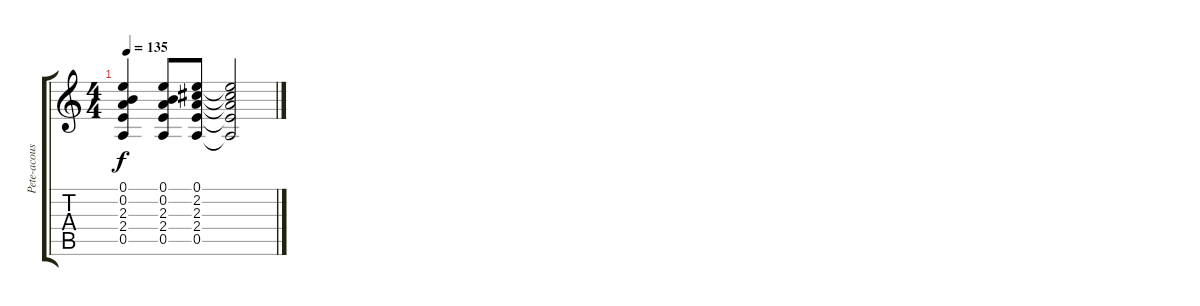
\track ("Pete-acoustic" "Pete-acous") {instrument acousticguitarsteel}
\staff {score tabs}
\tuning (E4 B3 G3 D3 A2 E2) {hide}
\ts (4 4)
\tempo 135
\clef g2
\ks c
(0.1 0.2 2.3 2.4 0.5).4{dy f} (0.1 0.2 2.3 2.4 0.5).8 (0.1 2.2 2.3 2.4 0.5).8 (0.1{t} 2.2{t} 2.3{t} 2.4{t} 0.5{t}).2
